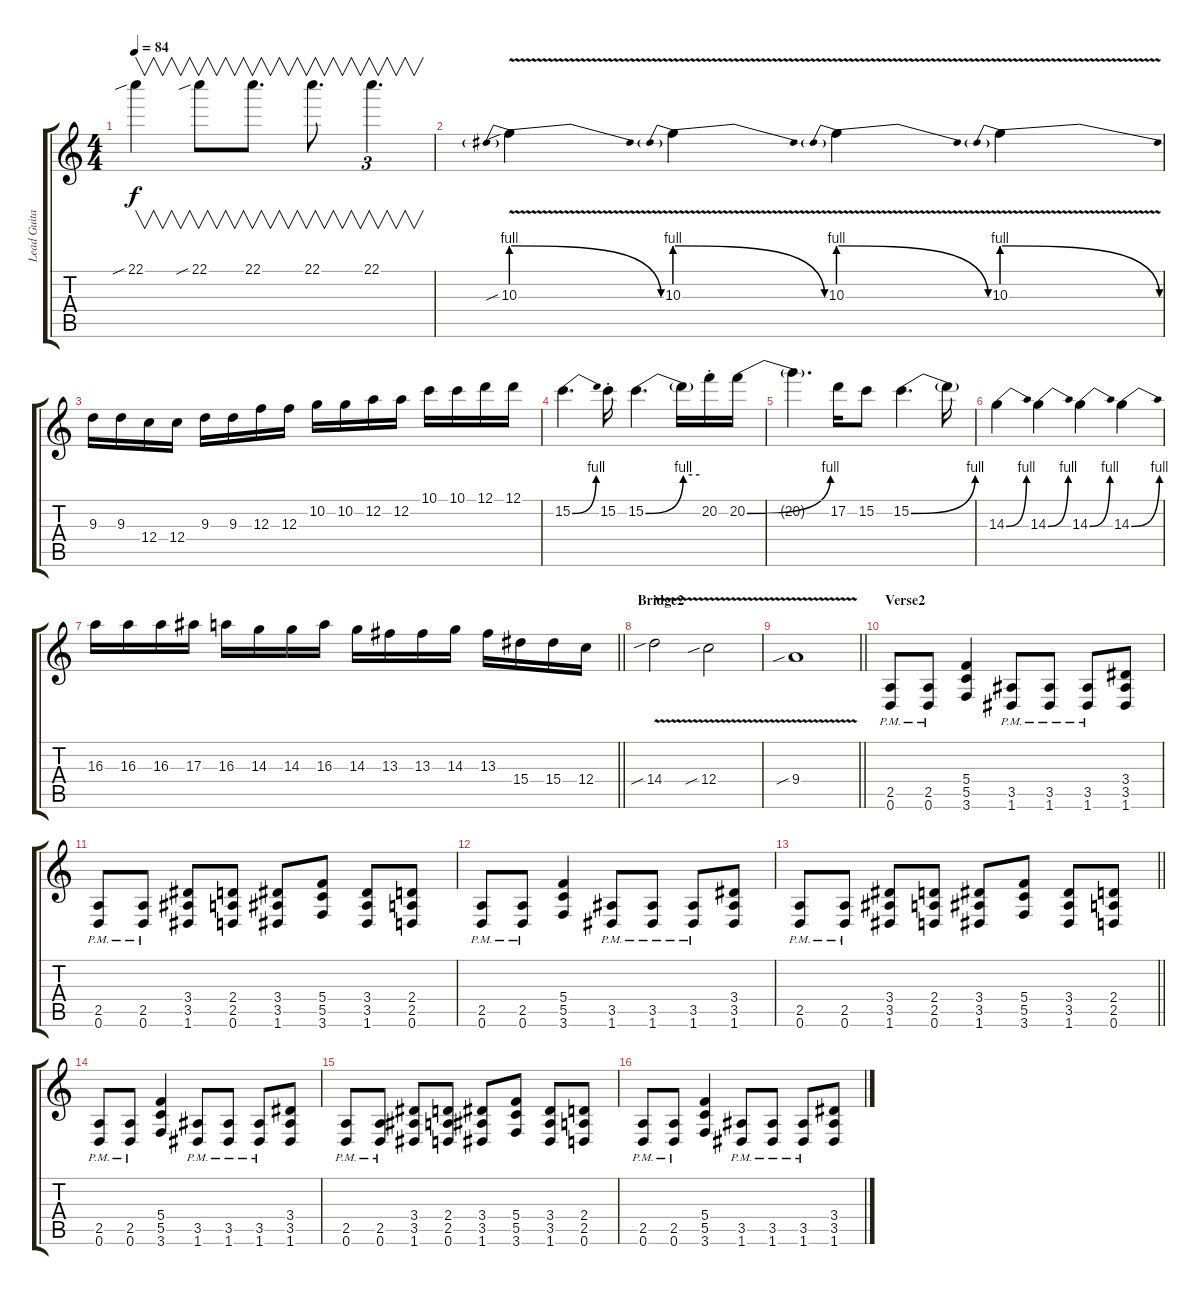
\track ("Lead Guitar" "Lead Guita") {instrument distortionguitar}
\staff {score tabs}
\tuning (D4 A3 F3 C3 G2 D2) {hide}
\ts (4 4)
\tempo 84
\clef g2
\ks c
22.1{sib}.4{v dy f} 22.1{sib}.8{v} 22.1.8{v d} 22.1.8{v d} 22.1.4{v d tu (3 2)} |
10.3{be (prebendrelease 0 4 60 0) v sib}.4 10.3{be (prebendrelease 0 4 60 0) v}.4 10.3{be (prebendrelease 0 4 60 0) v}.4 10.3{be (prebendrelease 0 4 60 0) v}.4 |
9.3.16 9.3.16 12.4.16 12.4.16 9.3.16 9.3.16 12.3.16 12.3.16 10.2.16 10.2.16 12.2.16 12.2.16 10.1.16 10.1.16 12.1.16 12.1.16 |
15.2{be (bend 0 0 60 4)}.4{d} 15.2{st}.16 15.2{be (bend 0 0 60 4)}.4{d} 15.2{be (hold 0 4 60 4) t}.16 20.2{st}.16 20.2{be (bend 0 0 60 4)}.16 |
20.2{t}.4{d} 17.2.16 15.2.8 15.2{be (bend 0 0 60 4)}.4{d} 15.2{t}.16 |
14.3{be (bend 0 0 60 4)}.4 14.3{be (bend 0 0 60 4)}.4 14.3{be (bend 0 0 60 4)}.4 14.3{be (bend 0 0 60 4)}.4 |
\barLineRight lightlight
16.3.16 16.3.16 16.3.16 17.3.16 16.3.16 14.3.16 14.3.16 16.3.16 14.3.16 13.3.16 13.3.16 14.3.16 13.3.16 15.4.16 15.4.16 12.4.16 |
\section ("" "Bridge2")
14.4{v sib}.2 12.4{v sib}.2 |
\barLineRight lightlight
9.4{v sib}.1 |
\section ("" "Verse2")
(2.5{pm} 0.6{pm}).8 (2.5{pm} 0.6{pm}).8 (5.4 5.5 3.6).4 (3.5{pm} 1.6{pm}).8 (3.5{pm} 1.6{pm}).8 (3.5{pm} 1.6{pm}).8 (3.4 3.5 1.6).8 |
(2.5{pm} 0.6{pm}).8 (2.5{pm} 0.6{pm}).8 (3.4 3.5 1.6).8 (2.4 2.5 0.6).8 (3.4 3.5 1.6).8 (5.4 5.5 3.6).8 (3.4 3.5 1.6).8 (2.4 2.5 0.6).8 |
(2.5{pm} 0.6{pm}).8 (2.5{pm} 0.6{pm}).8 (5.4 5.5 3.6).4 (3.5{pm} 1.6{pm}).8 (3.5{pm} 1.6{pm}).8 (3.5{pm} 1.6{pm}).8 (3.4 3.5 1.6).8 |
\barLineRight lightlight
(2.5{pm} 0.6{pm}).8 (2.5{pm} 0.6{pm}).8 (3.4 3.5 1.6).8 (2.4 2.5 0.6).8 (3.4 3.5 1.6).8 (5.4 5.5 3.6).8 (3.4 3.5 1.6).8 (2.4 2.5 0.6).8 |
(2.5{pm} 0.6{pm}).8 (2.5{pm} 0.6{pm}).8 (5.4 5.5 3.6).4 (3.5{pm} 1.6{pm}).8 (3.5{pm} 1.6{pm}).8 (3.5{pm} 1.6{pm}).8 (3.4 3.5 1.6).8 |
(2.5{pm} 0.6{pm}).8 (2.5{pm} 0.6{pm}).8 (3.4 3.5 1.6).8 (2.4 2.5 0.6).8 (3.4 3.5 1.6).8 (5.4 5.5 3.6).8 (3.4 3.5 1.6).8 (2.4 2.5 0.6).8 |
(2.5{pm} 0.6{pm}).8 (2.5{pm} 0.6{pm}).8 (5.4 5.5 3.6).4 (3.5{pm} 1.6{pm}).8 (3.5{pm} 1.6{pm}).8 (3.5{pm} 1.6{pm}).8 (3.4 3.5 1.6).8
